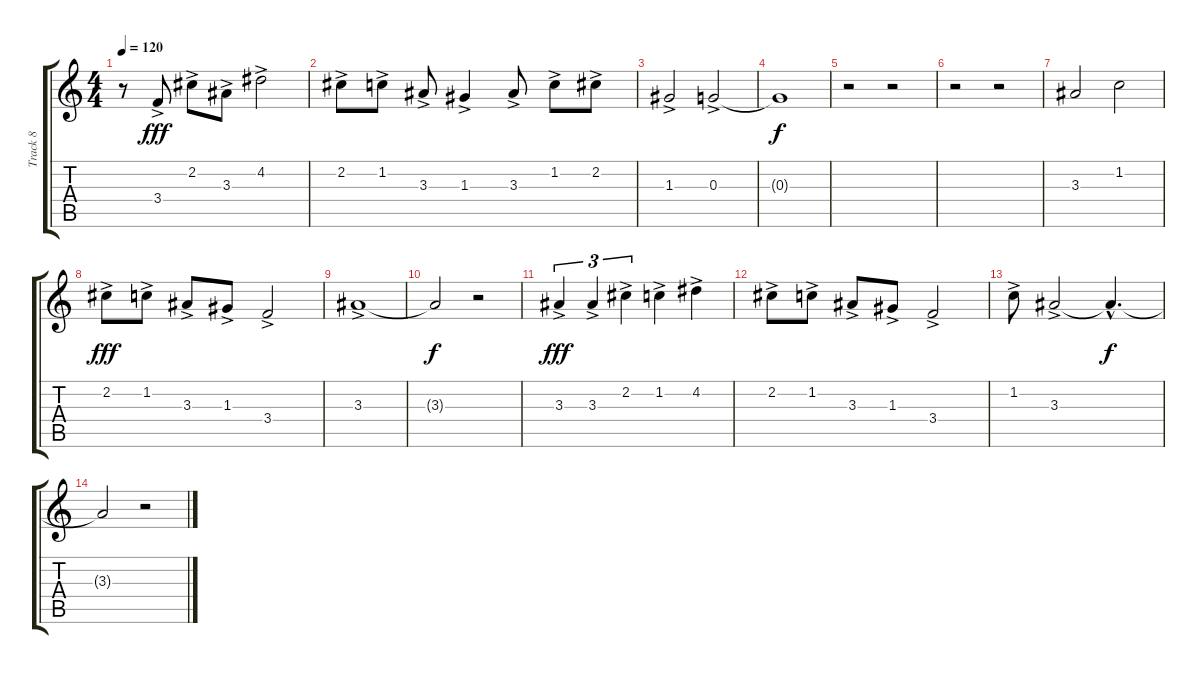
\track ("Track 8" "Track 8") {instrument acousticguitarnylon}
\staff {score tabs}
\tuning (E4 B3 G3 D3 A2 E2) {hide}
\ts (4 4)
\tempo 120
\clef g2
\ks c
r.8{dy f} 3.4{ac}.8{dy fff} 2.2{ac}.8 3.3{ac}.8 4.2{ac}.2 |
2.2{ac}.8 1.2{ac}.8 3.3{ac}.8 1.3{ac}.4 3.3{ac}.8 1.2{ac}.8 2.2{ac}.8 |
1.3{ac}.2 0.3{ac}.2 |
0.3{t}.1{dy f} |
r.2 r.2 |
r.2 r.2 |
3.3.2 1.2.2 |
2.2{ac}.8{dy fff} 1.2{ac}.8 3.3{ac}.8 1.3{ac}.8 3.4{ac}.2 |
3.3{ac}.1 |
3.3{t}.2{dy f} r.2 |
3.3{ac}.4{tu (3 2) dy fff} 3.3{ac}.4{tu (3 2)} 2.2{ac}.4{tu (3 2)} 1.2{ac}.4 4.2{ac}.4 |
2.2{ac}.8 1.2{ac}.8 3.3{ac}.8 1.3{ac}.8 3.4{ac}.2 |
1.2{ac}.8 3.3{ac}.2 3.3{hac t}.4{d dy f} |
3.3{t}.2 r.2
